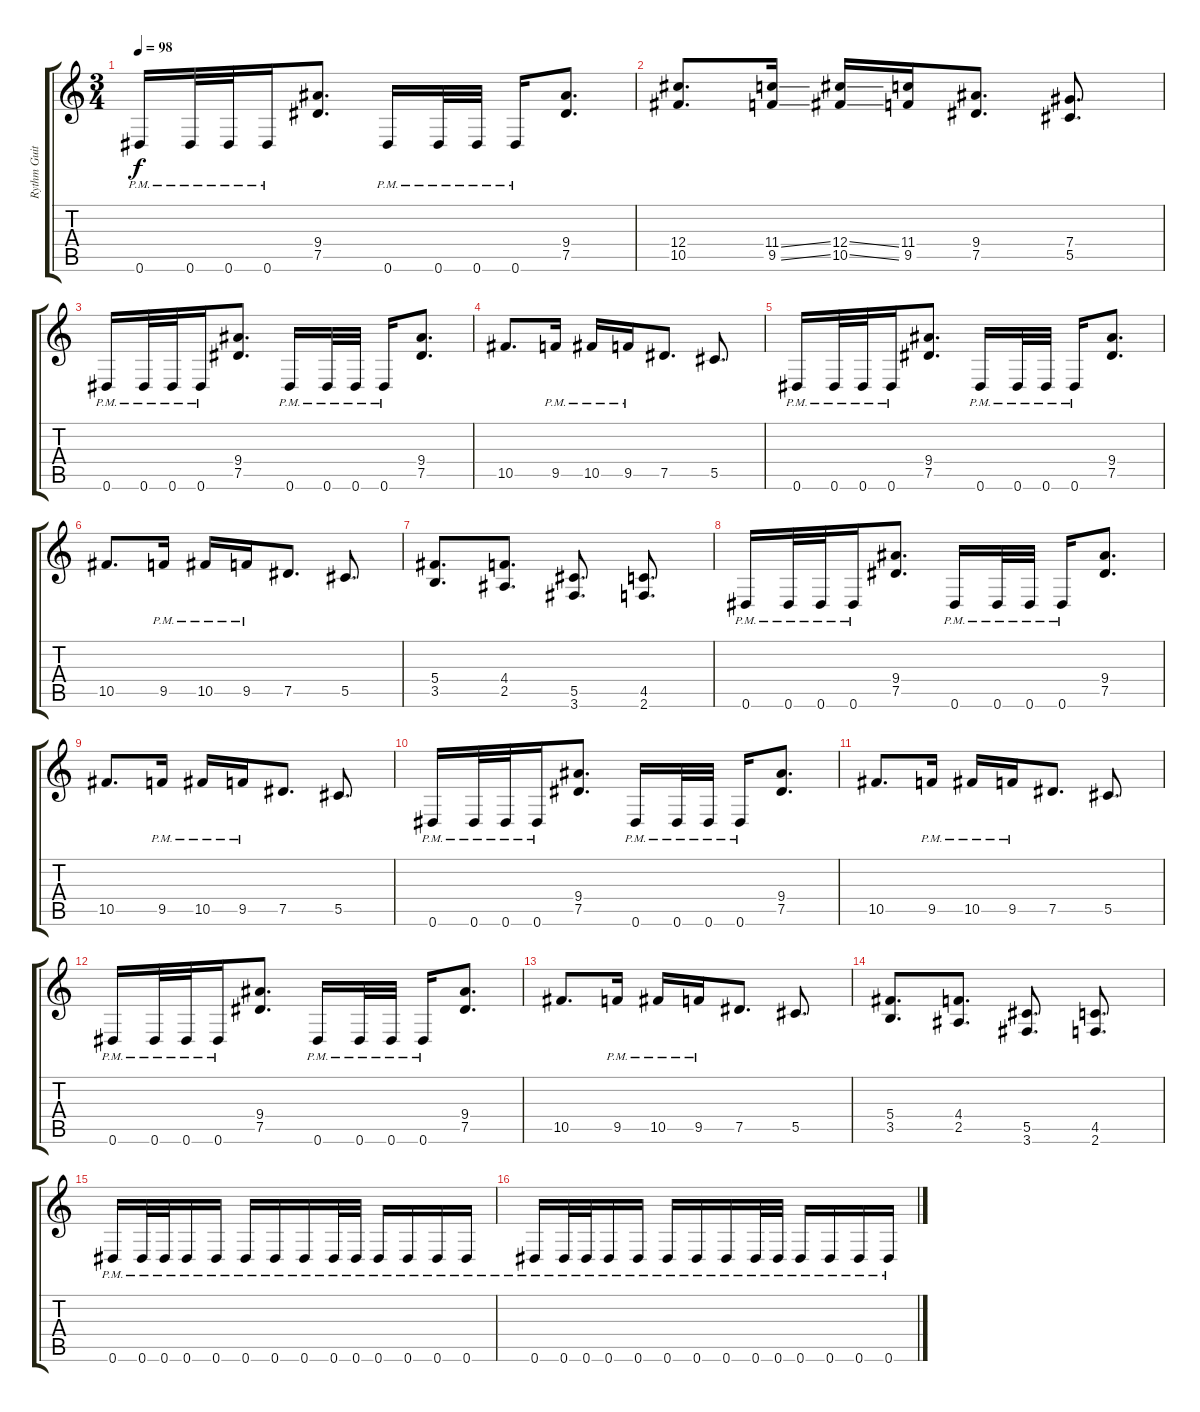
\track ("Rythm Guitar" "Rythm Guit") {instrument distortionguitar}
\staff {score tabs}
\tuning (Eb4 Bb3 Gb3 Db3 Ab2 Eb2) {hide}
\ts (3 4)
\tempo 98
\clef g2
\ks c
0.6{pm}.16{dy f} 0.6{pm}.32 0.6{pm}.32 0.6{pm}.16 (9.4 7.5).8{d} 0.6{pm}.16 0.6{pm}.32 0.6{pm}.32 0.6{pm}.16 (9.4 7.5).8{d} |
(12.4 10.5).8{d} (11.4{ss} 9.5{ss}).16 (12.4{ss} 10.5{ss}).16 (11.4 9.5).16 (9.4 7.5).8{d} (7.4 5.5).8{d} |
0.6{pm}.16 0.6{pm}.32 0.6{pm}.32 0.6{pm}.16 (9.4 7.5).8{d} 0.6{pm}.16 0.6{pm}.32 0.6{pm}.32 0.6{pm}.16 (9.4 7.5).8{d} |
10.5.8{d} 9.5{pm}.16 10.5{pm}.16 9.5{pm}.16 7.5.8{d} 5.5.8{d} |
0.6{pm}.16 0.6{pm}.32 0.6{pm}.32 0.6{pm}.16 (9.4 7.5).8{d} 0.6{pm}.16 0.6{pm}.32 0.6{pm}.32 0.6{pm}.16 (9.4 7.5).8{d} |
10.5.8{d} 9.5{pm}.16 10.5{pm}.16 9.5{pm}.16 7.5.8{d} 5.5.8{d} |
(5.4 3.5).8{d} (4.4 2.5).8{d} (5.5 3.6).8{d} (4.5 2.6).8{d} |
0.6{pm}.16 0.6{pm}.32 0.6{pm}.32 0.6{pm}.16 (9.4 7.5).8{d} 0.6{pm}.16 0.6{pm}.32 0.6{pm}.32 0.6{pm}.16 (9.4 7.5).8{d} |
10.5.8{d} 9.5{pm}.16 10.5{pm}.16 9.5{pm}.16 7.5.8{d} 5.5.8{d} |
0.6{pm}.16 0.6{pm}.32 0.6{pm}.32 0.6{pm}.16 (9.4 7.5).8{d} 0.6{pm}.16 0.6{pm}.32 0.6{pm}.32 0.6{pm}.16 (9.4 7.5).8{d} |
10.5.8{d} 9.5{pm}.16 10.5{pm}.16 9.5{pm}.16 7.5.8{d} 5.5.8{d} |
0.6{pm}.16 0.6{pm}.32 0.6{pm}.32 0.6{pm}.16 (9.4 7.5).8{d} 0.6{pm}.16 0.6{pm}.32 0.6{pm}.32 0.6{pm}.16 (9.4 7.5).8{d} |
10.5.8{d} 9.5{pm}.16 10.5{pm}.16 9.5{pm}.16 7.5.8{d} 5.5.8{d} |
(5.4 3.5).8{d} (4.4 2.5).8{d} (5.5 3.6).8{d} (4.5 2.6).8{d} |
0.6{pm}.16 0.6{pm}.32 0.6{pm}.32 0.6{pm}.16 0.6{pm}.16 0.6{pm}.16 0.6{pm}.16 0.6{pm}.16 0.6{pm}.32 0.6{pm}.32 0.6{pm}.16 0.6{pm}.16 0.6{pm}.16 0.6{pm}.16 |
0.6{pm}.16 0.6{pm}.32 0.6{pm}.32 0.6{pm}.16 0.6{pm}.16 0.6{pm}.16 0.6{pm}.16 0.6{pm}.16 0.6{pm}.32 0.6{pm}.32 0.6{pm}.16 0.6{pm}.16 0.6{pm}.16 0.6{pm}.16
